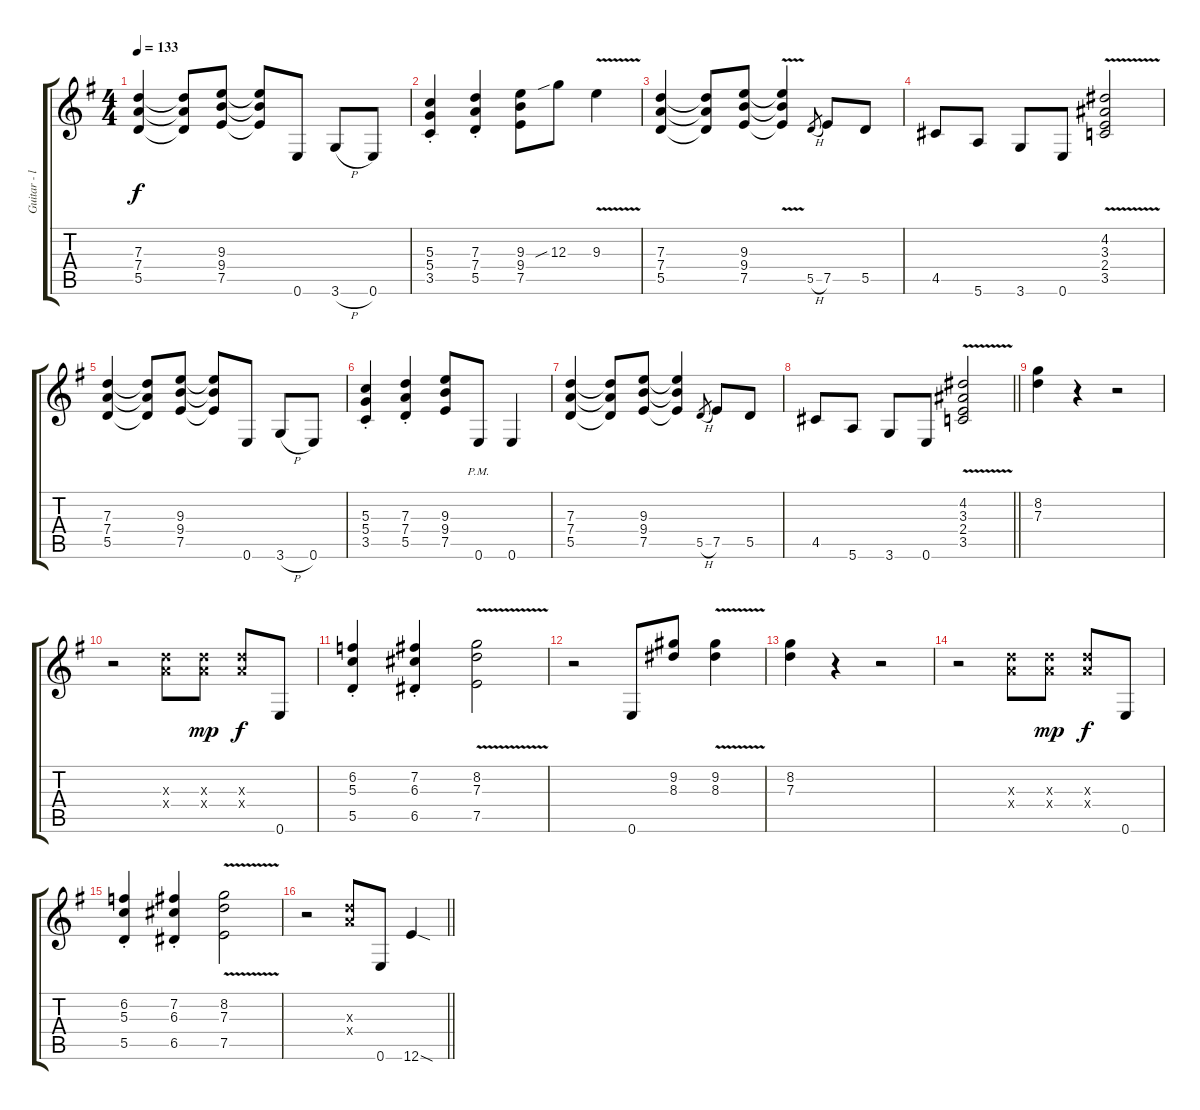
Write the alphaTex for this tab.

\track ("Guitar - left" "Guitar - l") {instrument overdrivenguitar}
\staff {score tabs}
\tuning (E4 B3 G3 D3 A2 E2) {hide}
\ts (4 4)
\tempo 133
\clef g2
\ks g
(7.3 7.4 5.5).4{dy f} (7.3{t} 7.4{t} 5.5{t}).8 (9.3 9.4 7.5).8 (9.3{t} 9.4{t} 7.5{t}).8 0.6.8 3.6{h}.8 0.6.8 |
(5.3{st} 5.4{st} 3.5{st}).4 (7.3{st} 7.4{st} 5.5{st}).4 (9.3 9.4 7.5).8 12.3{sib}.8 9.3{v}.4 |
(7.3 7.4 5.5).4 (7.3{t} 7.4{t} 5.5{t}).8 (9.3 9.4 7.5).8 (9.3{v t} 9.4{v t} 7.5{v t}).4 5.5{h}.8{gr} 7.5.8 5.5.8 |
4.5.8 5.6.8 3.6.8 0.6.8 (4.2{v} 3.3{v} 2.4{v} 3.5{v}).2 |
(7.3 7.4 5.5).4 (7.3{t} 7.4{t} 5.5{t}).8 (9.3 9.4 7.5).8 (9.3{t} 9.4{t} 7.5{t}).8 0.6.8 3.6{h}.8 0.6.8 |
(5.3{st} 5.4{st} 3.5{st}).4 (7.3{st} 7.4{st} 5.5{st}).4 (9.3 9.4 7.5).8 0.6{pm}.8 0.6.4 |
(7.3 7.4 5.5).4 (7.3{t} 7.4{t} 5.5{t}).8 (9.3 9.4 7.5).8 (9.3{t} 9.4{t} 7.5{t}).4 5.5{h}.8{gr} 7.5.8 5.5.8 |
\barLineRight lightlight
4.5.8 5.6.8 3.6.8 0.6.8 (4.2{v} 3.3{v} 2.4{v} 3.5{v}).2 |
(8.2 7.3).4 r.4 r.2 |
r.2 (7.3{x} 7.4{x}).8 (7.3{x} 7.4{x}).8{dy mp} (7.3{x} 7.4{x}).8{dy f} 0.6.8 |
(6.2{st} 5.3{st} 5.5{st}).4 (7.2{st} 6.3{st} 6.5{st}).4 (8.2{v} 7.3{v} 7.5{v}).2 |
r.2 0.6.8 (9.2 8.3).8 (9.2{v} 8.3{v}).4 |
(8.2 7.3).4 r.4 r.2 |
r.2 (7.3{x} 7.4{x}).8 (7.3{x} 7.4{x}).8{dy mp} (7.3{x} 7.4{x}).8{dy f} 0.6.8 |
(6.2{st} 5.3{st} 5.5{st}).4 (7.2{st} 6.3{st} 6.5{st}).4 (8.2{v} 7.3{v} 7.5{v}).2 |
\barLineRight lightlight
r.2 (7.3{x} 7.4{x}).8 0.6.8 12.6{sod}.4
